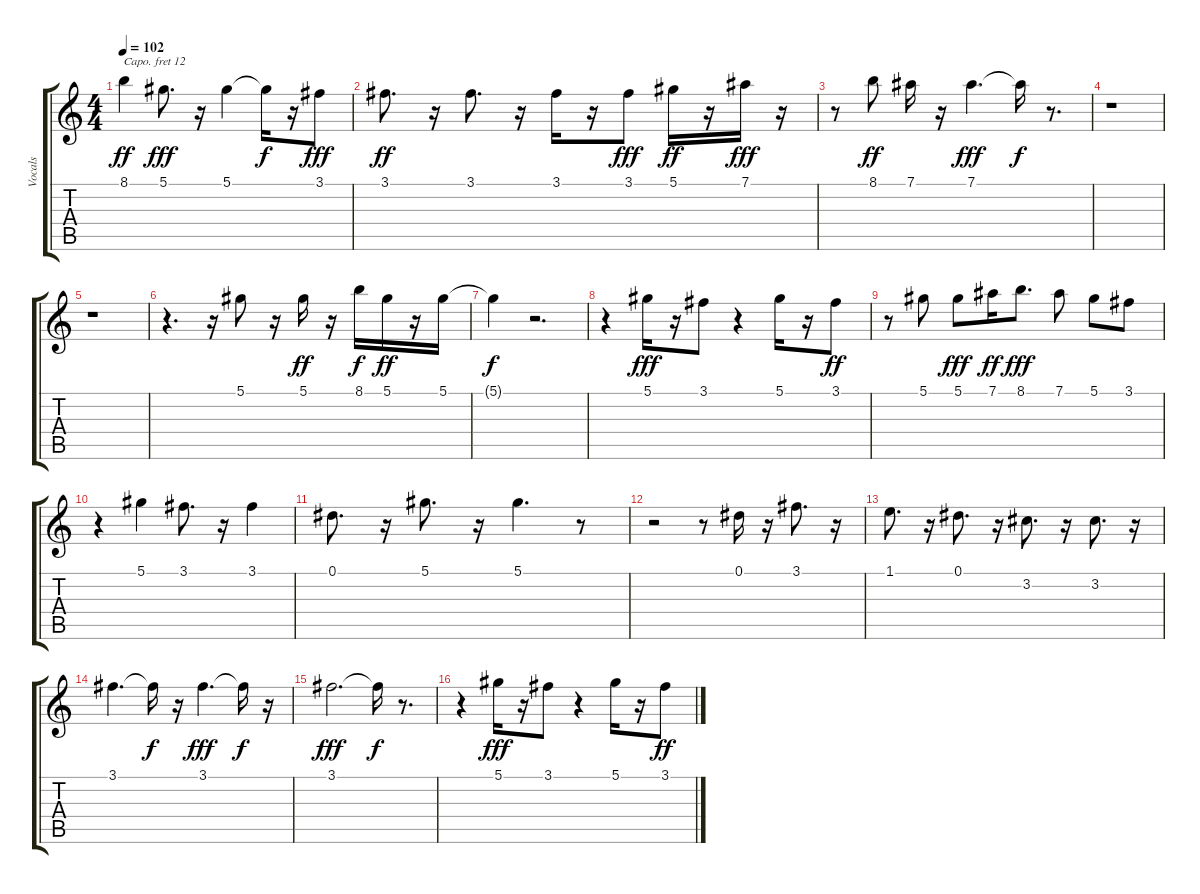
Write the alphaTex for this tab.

\track ("Vocals" "Vocals") {instrument flute}
\staff {score tabs}
\capo 12
\tuning (Eb4 Bb3 Gb3 Db3 Ab2 Eb2) {hide}
\ts (4 4)
\tempo 102
\clef g2
\ks c
8.1.4{dy ff} 5.1.8{d dy fff} r.16 5.1.4 5.1{t}.16{dy f} r.16 3.1.8{dy fff} |
3.1.8{d dy ff} r.16 3.1.8{d} r.16 3.1.16 r.16 3.1.8{dy fff} 5.1.16{dy ff} r.16 7.1.16{dy fff} r.16 |
r.8 8.1.8{dy ff} 7.1.16 r.16 7.1.4{d dy fff} 7.1{t}.16{dy f} r.8{d} |
r.1 |
r.1 |
r.4{d} r.16 5.1.8 r.16 5.1.16{dy ff} r.16 8.1.16{dy f} 5.1.16{dy ff} r.16 5.1.16 |
5.1{t}.4{dy f} r.2{d} |
r.4 5.1.16{dy fff} r.16 3.1.8 r.4 5.1.16 r.16 3.1.8{dy ff} |
r.8 5.1.8 5.1.8{dy fff} 7.1.16{dy ff} 8.1.8{d dy fff} 7.1.8 5.1.8 3.1.8 |
r.4 5.1.4 3.1.8{d} r.16 3.1.4 |
0.1.8{d} r.16 5.1.8{d} r.16 5.1.4{d} r.8 |
r.2 r.8 0.1.16 r.16 3.1.8{d} r.16 |
1.1.8{d} r.16 0.1.8{d} r.16 3.2.8{d} r.16 3.2.8{d} r.16 |
3.1.4{d} 3.1{t}.16{dy f} r.16 3.1.4{d dy fff} 3.1{t}.16{dy f} r.16 |
3.1.2{d dy fff} 3.1{t}.16{dy f} r.8{d} |
r.4 5.1.16{dy fff} r.16 3.1.8 r.4 5.1.16 r.16 3.1.8{dy ff}
